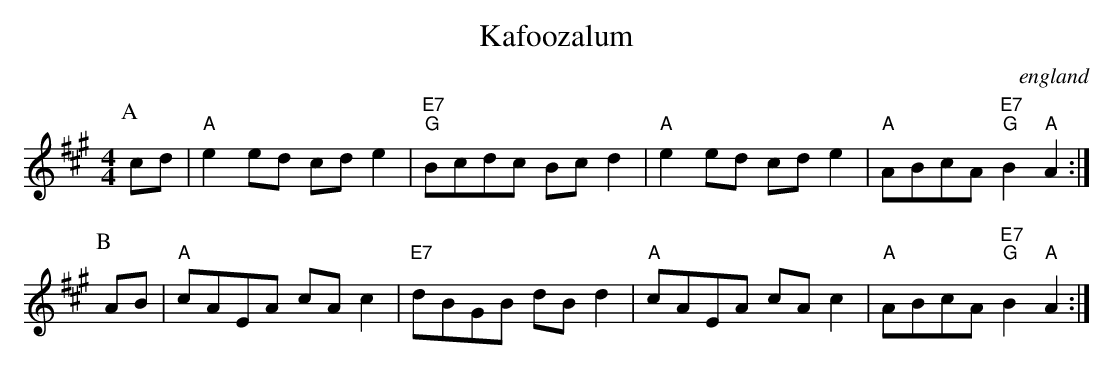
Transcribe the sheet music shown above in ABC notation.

X:1
T:Kafoozalum
O:england
M:4/4
L:1/8
K:A
P:A
cd|"A"e2ed cde2|"E7""G"Bcdc Bcd2|"A"e2ed cde2|"A"ABcA "E7""G"B2"A"A2:|
P:B
AB|"A"cAEA cAc2|"E7"dBGB dBd2|"A"cAEA cAc2|"A"ABcA "E7""G"B2"A"A2:|
